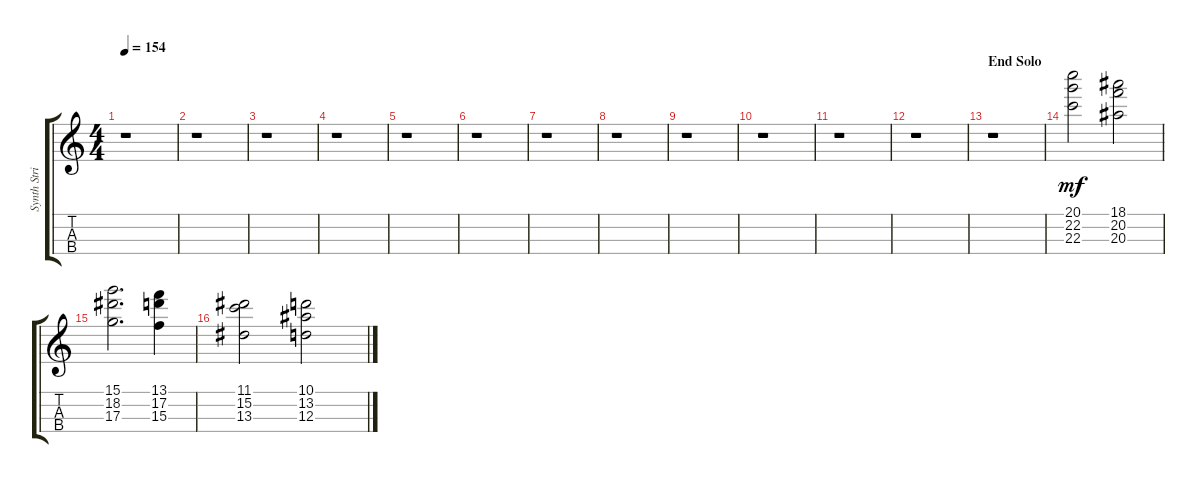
\track ("Synth Strings" "Synth Stri") {instrument stringensemble1}
\staff {score tabs}
\tuning (E5 A4 D4 G3) {hide}
\ts (4 4)
\tempo 154
\clef g2
\ks c
r.1{dy mf} |
r.1 |
r.1 |
r.1 |
r.1 |
r.1 |
r.1 |
r.1 |
r.1 |
r.1 |
r.1 |
r.1 |
\section ("" "End Solo")
r.1 |
(20.1 22.2 22.3).2 (18.1 20.2 20.3).2 |
(15.1 18.2 17.3).2{d} (13.1 17.2 15.3).4 |
(11.1 15.2 13.3).2 (10.1 13.2 12.3).2
